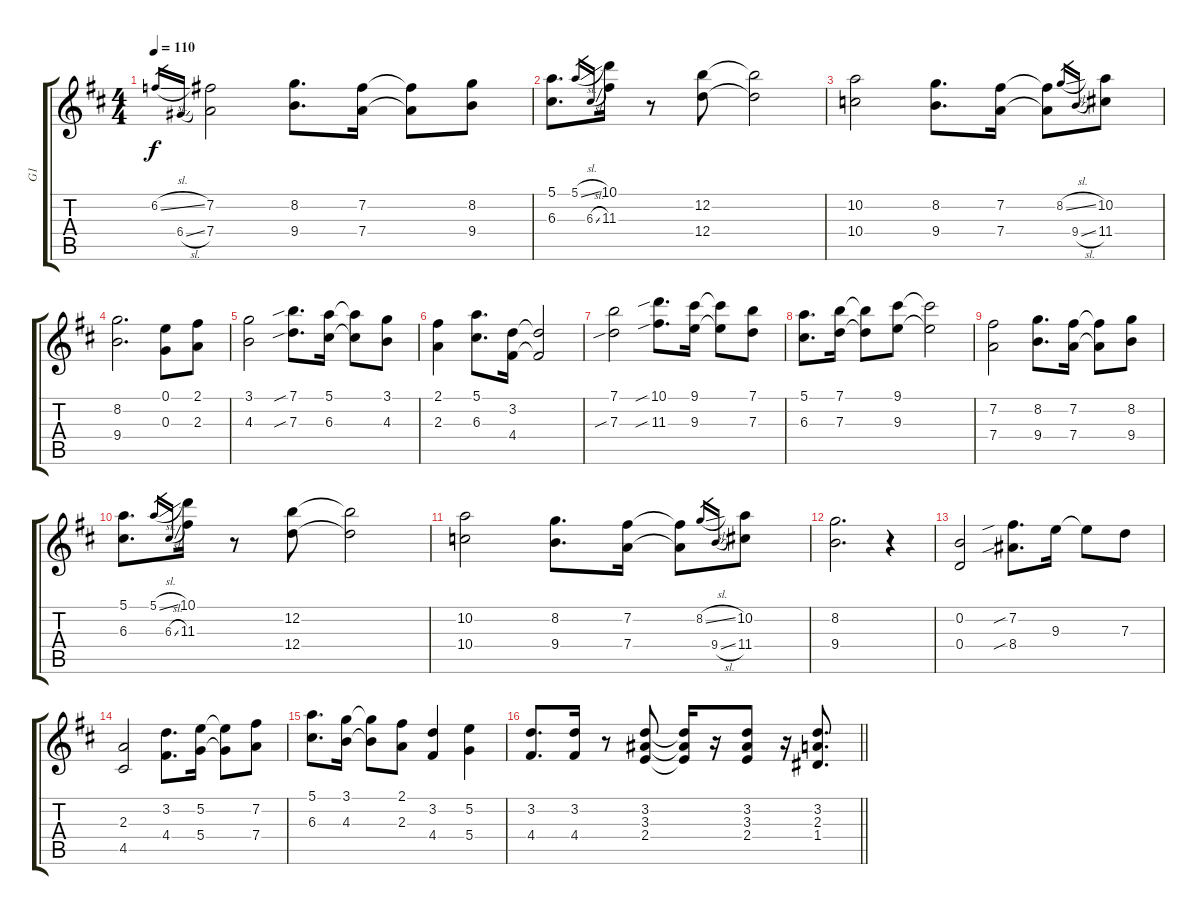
\track ("G1" "G1") {instrument acousticguitarsteel}
\staff {score tabs}
\tuning (E4 B3 G3 D3 A2 E2) {hide}
\ts (4 4)
\tempo 110
\clef g2
\ks d
6.2{sl}.16{gr dy f} 6.4{sl}.16{gr} (7.2 7.4).2 (8.2 9.4).8{d} (7.2 7.4).16 (7.2{t} 7.4{t}).8 (8.2 9.4).8 |
(5.1 6.3).8{d} 5.1{sl}.16{gr} 6.3{sl}.16{gr} (10.1 11.3).16 r.8 (12.2 12.4).8 (12.2{t} 12.4{t}).2 |
(10.2 10.4).2 (8.2 9.4).8{d} (7.2 7.4).16 (7.2{t} 7.4{t}).8 8.2{sl}.16{gr} 9.4{sl}.16{gr} (10.2 11.4).8 |
(8.2 9.4).2{d} (0.1 0.3).8 (2.1 2.3).8 |
(3.1 4.3).2 (7.1{sib} 7.3{sib}).8{d} (5.1 6.3).16 (5.1{t} 6.3{t}).8 (3.1 4.3).8 |
(2.1 2.3).4 (5.1 6.3).8{d} (3.2 4.4).16 (3.2{t} 4.4{t}).2 |
(7.1 7.3{sib}).2 (10.1{sib} 11.3{sib}).8{d} (9.1 9.3).16 (9.1{t} 9.3{t}).8 (7.1 7.3).8 |
(5.1 6.3).8{d} (7.1 7.3).16 (7.1{t} 7.3{t}).8 (9.1 9.3).8 (9.1{t} 9.3{t}).2 |
(7.2 7.4).2 (8.2 9.4).8{d} (7.2 7.4).16 (7.2{t} 7.4{t}).8 (8.2 9.4).8 |
(5.1 6.3).8{d} 5.1{sl}.16{gr} 6.3{sl}.16{gr} (10.1 11.3).16 r.8 (12.2 12.4).8 (12.2{t} 12.4{t}).2 |
(10.2 10.4).2 (8.2 9.4).8{d} (7.2 7.4).16 (7.2{t} 7.4{t}).8 8.2{sl}.16{gr} 9.4{sl}.16{gr} (10.2 11.4).8 |
(8.2 9.4).2{d} r.4 |
(0.2 0.4).2 (7.2{sib} 8.4{sib}).8{d} 9.3.16 9.3{t}.8 7.3.8 |
(2.3 4.5).2 (3.2 4.4).8{d} (5.2 5.4).16 (5.2{t} 5.4{t}).8 (7.2 7.4).8 |
(5.1 6.3).8{d} (3.1 4.3).16 (3.1{t} 4.3{t}).8 (2.1 2.3).8 (3.2 4.4).4 (5.2 5.4).4 |
\barLineRight lightlight
(3.2 4.4).8{d} (3.2 4.4).16 r.8 (3.2 3.3 2.4).8 (3.2{t} 3.3{t} 2.4{t}).16 r.16 (3.2 3.3 2.4).8 r.16 (3.2 2.3 1.4).8{d}
